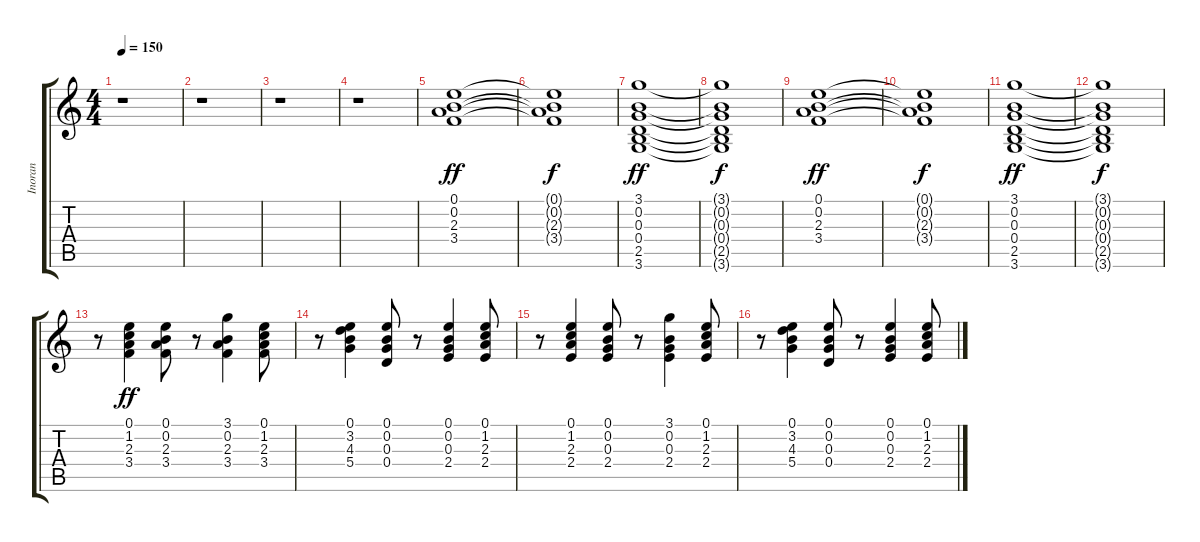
\track ("Inoran" "Inoran") {instrument distortionguitar}
\staff {score tabs}
\tuning (E4 B3 G3 D3 A2 E2) {hide}
\ts (4 4)
\tempo 150
\clef g2
\ks c
r.1{dy ff} |
r.1 |
r.1 |
r.1 |
(0.1 0.2 2.3 3.4).1 |
(0.1{t} 0.2{t} 2.3{t} 3.4{t}).1{dy f} |
(3.1 0.2 0.3 0.4 2.5 3.6).1{dy ff} |
(3.1{t} 0.2{t} 0.3{t} 0.4{t} 2.5{t} 3.6{t}).1{dy f} |
(0.1 0.2 2.3 3.4).1{dy ff} |
(0.1{t} 0.2{t} 2.3{t} 3.4{t}).1{dy f} |
(3.1 0.2 0.3 0.4 2.5 3.6).1{dy ff} |
(3.1{t} 0.2{t} 0.3{t} 0.4{t} 2.5{t} 3.6{t}).1{dy f} |
r.8 (0.1 1.2 2.3 3.4).4{dy ff} (0.1 0.2 2.3 3.4).8 r.8 (3.1 0.2 2.3 3.4).4 (0.1 1.2 2.3 3.4).8 |
r.8 (0.1 3.2 4.3 5.4).4 (0.1 0.2 0.3 0.4).8 r.8 (0.1 0.2 0.3 2.4).4 (0.1 1.2 2.3 2.4).8 |
r.8 (0.1 1.2 2.3 2.4).4 (0.1 0.2 0.3 2.4).8 r.8 (3.1 0.2 0.3 2.4).4 (0.1 1.2 2.3 2.4).8 |
r.8 (0.1 3.2 4.3 5.4).4 (0.1 0.2 0.3 0.4).8 r.8 (0.1 0.2 0.3 2.4).4 (0.1 1.2 2.3 2.4).8
